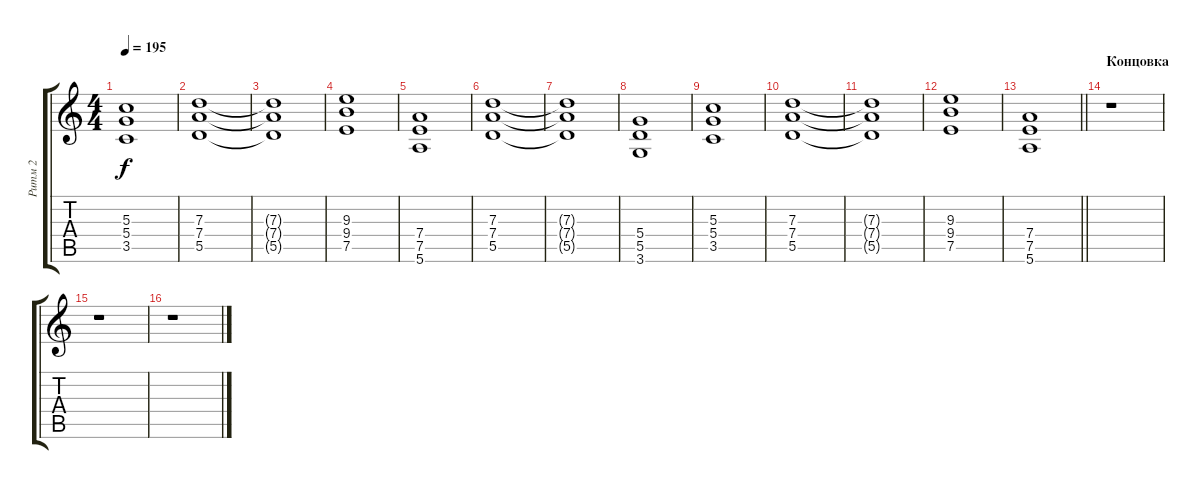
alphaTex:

\track ("Ритм 2" "Ритм 2") {instrument distortionguitar}
\staff {score tabs}
\tuning (E4 B3 G3 D3 A2 E2) {hide}
\ts (4 4)
\tempo 195
\clef g2
\ks c
(5.3 5.4 3.5).1{dy f} |
(7.3 7.4 5.5).1 |
(7.3{t} 7.4{t} 5.5{t}).1 |
(9.3 9.4 7.5).1 |
(7.4 7.5 5.6).1 |
(7.3 7.4 5.5).1 |
(7.3{t} 7.4{t} 5.5{t}).1 |
(5.4 5.5 3.6).1 |
(5.3 5.4 3.5).1 |
(7.3 7.4 5.5).1 |
(7.3{t} 7.4{t} 5.5{t}).1 |
(9.3 9.4 7.5).1 |
\barLineRight lightlight
(7.4 7.5 5.6).1 |
\section ("" "Концовка")
r.1 |
r.1 |
r.1
